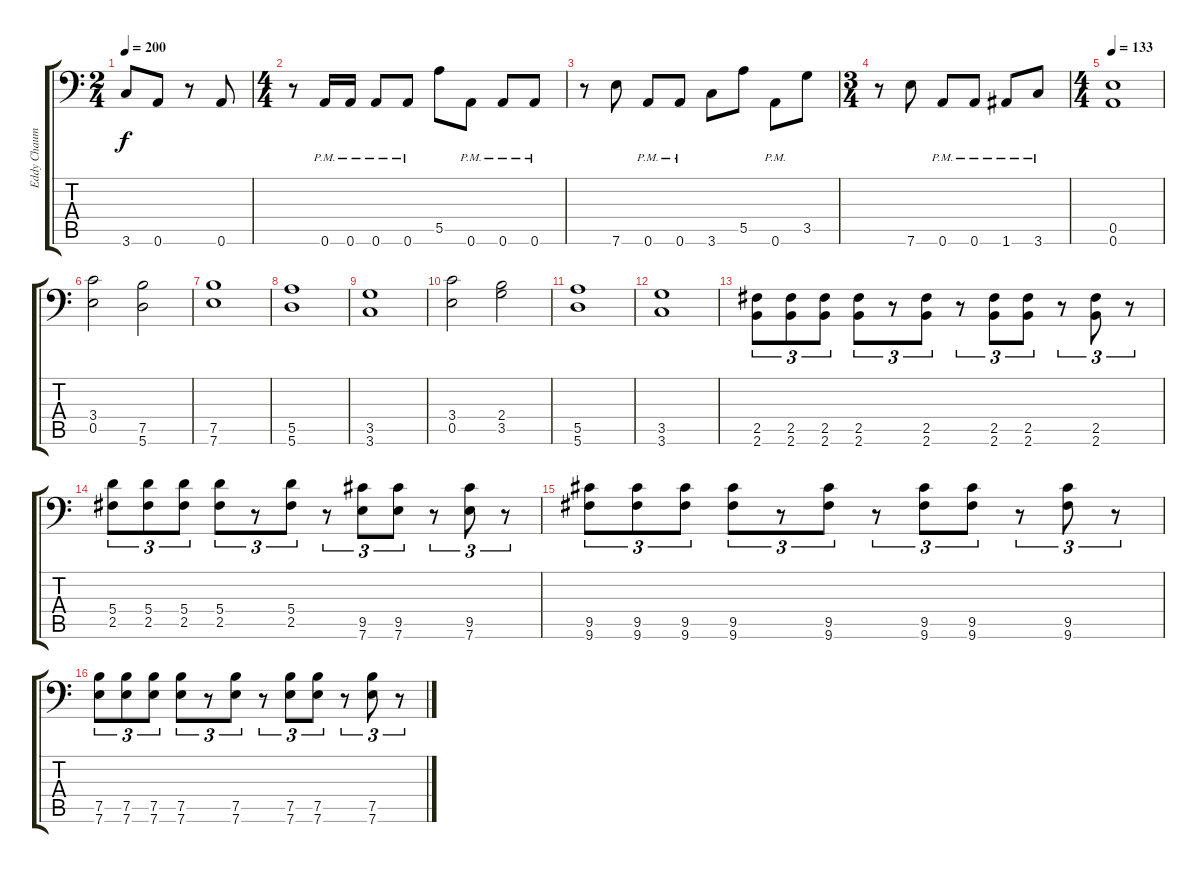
\track ("Eddy Chaumulot (Rythm)" "Eddy Chaum") {instrument distortionguitar}
\staff {score tabs}
\tuning (B3 Gb3 D3 A2 E2 A1) {hide}
\ts (2 4)
\tempo 200
\clef f4
\ks c
3.6.8{dy f} 0.6.8 r.8 0.6.8 |
\ts (4 4)
r.8 0.6{pm}.16 0.6{pm}.16 0.6{pm}.8 0.6{pm}.8 5.5.8 0.6{pm}.8 0.6{pm}.8 0.6{pm}.8 |
r.8 7.6.8 0.6{pm}.8 0.6{pm}.8 3.6.8 5.5.8 0.6{pm}.8 3.5.8 |
\ts (3 4)
r.8 7.6.8 0.6{pm}.8 0.6{pm}.8 1.6{pm}.8 3.6{pm}.8 |
\ts (4 4)
\tempo 133
(0.5 0.6).1 |
(3.4 0.5).2 (7.5 5.6).2 |
(7.5 7.6).1 |
(5.5 5.6).1 |
(3.5 3.6).1 |
(3.4 0.5).2 (2.4 3.5).2 |
(5.5 5.6).1 |
(3.5 3.6).1 |
(2.5 2.6).8{tu (3 2)} (2.5 2.6).8{tu (3 2)} (2.5 2.6).8{tu (3 2)} (2.5 2.6).8{tu (3 2)} r.8{tu (3 2)} (2.5 2.6).8{tu (3 2)} r.8{tu (3 2)} (2.5 2.6).8{tu (3 2)} (2.5 2.6).8{tu (3 2)} r.8{tu (3 2)} (2.5 2.6).8{tu (3 2)} r.8{tu (3 2)} |
(5.4 2.5).8{tu (3 2)} (5.4 2.5).8{tu (3 2)} (5.4 2.5).8{tu (3 2)} (5.4 2.5).8{tu (3 2)} r.8{tu (3 2)} (5.4 2.5).8{tu (3 2)} r.8{tu (3 2)} (9.5 7.6).8{tu (3 2)} (9.5 7.6).8{tu (3 2)} r.8{tu (3 2)} (9.5 7.6).8{tu (3 2)} r.8{tu (3 2)} |
(9.5 9.6).8{tu (3 2)} (9.5 9.6).8{tu (3 2)} (9.5 9.6).8{tu (3 2)} (9.5 9.6).8{tu (3 2)} r.8{tu (3 2)} (9.5 9.6).8{tu (3 2)} r.8{tu (3 2)} (9.5 9.6).8{tu (3 2)} (9.5 9.6).8{tu (3 2)} r.8{tu (3 2)} (9.5 9.6).8{tu (3 2)} r.8{tu (3 2)} |
(7.5 7.6).8{tu (3 2)} (7.5 7.6).8{tu (3 2)} (7.5 7.6).8{tu (3 2)} (7.5 7.6).8{tu (3 2)} r.8{tu (3 2)} (7.5 7.6).8{tu (3 2)} r.8{tu (3 2)} (7.5 7.6).8{tu (3 2)} (7.5 7.6).8{tu (3 2)} r.8{tu (3 2)} (7.5 7.6).8{tu (3 2)} r.8{tu (3 2)}
